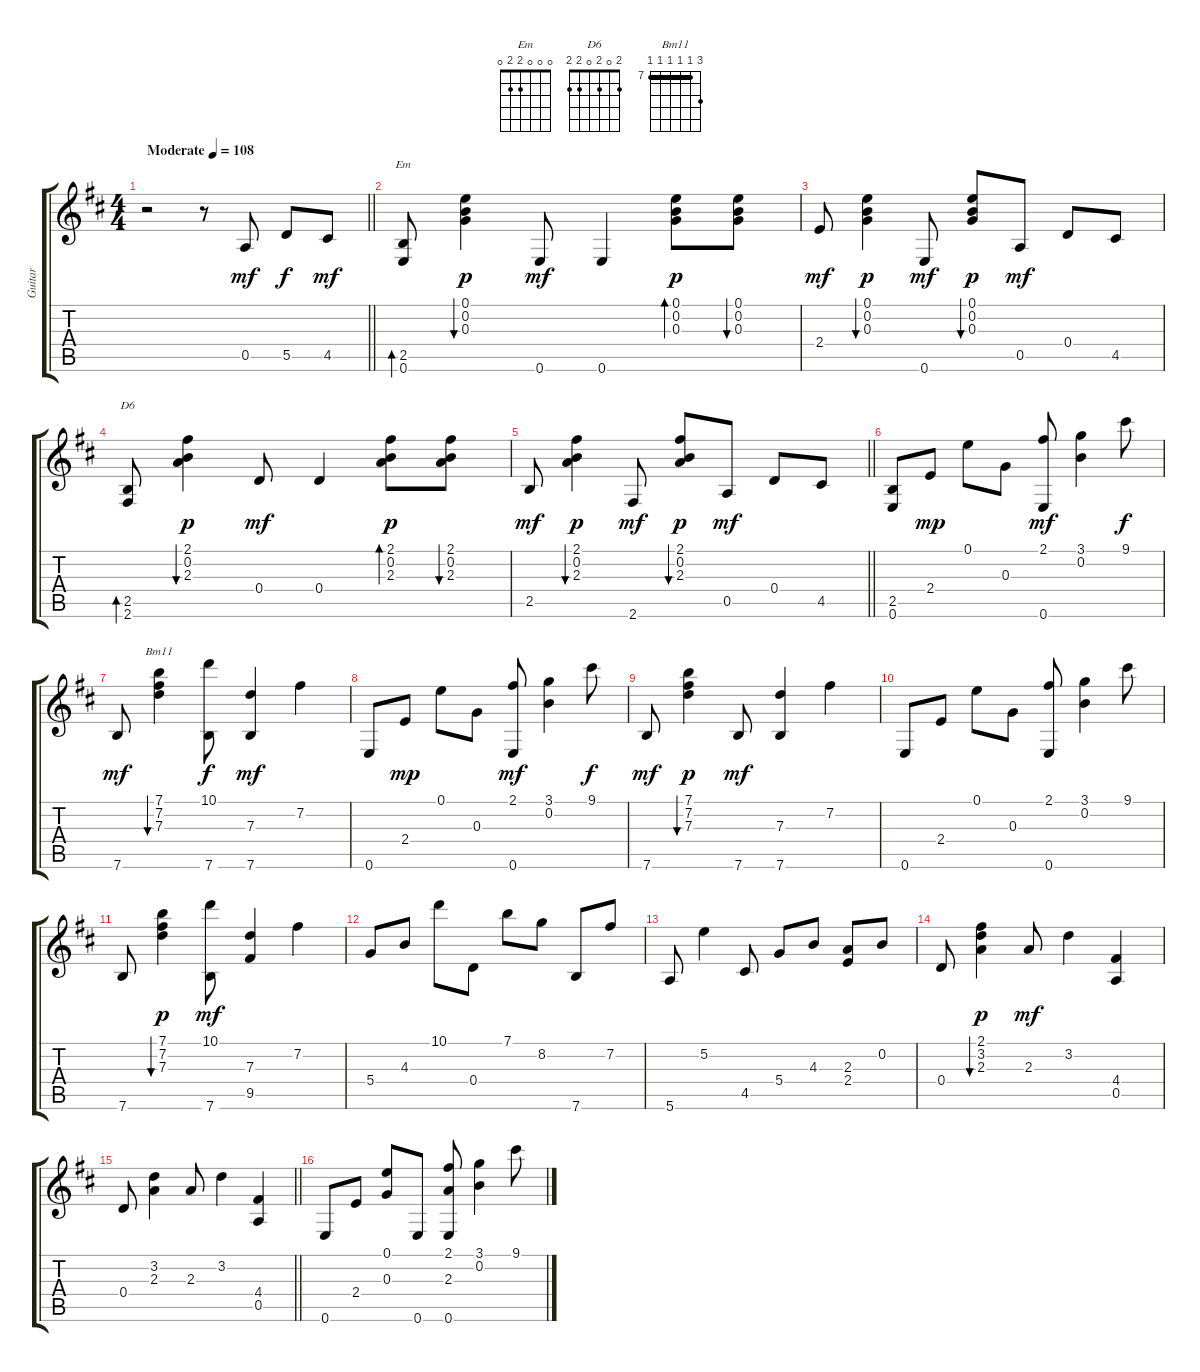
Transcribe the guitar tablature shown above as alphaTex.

\track ("Guitar" "Guitar") {instrument acousticguitarsteel}
\staff {score tabs}
\tuning (E4 B3 G3 D3 A2 E2) {hide}
\chord ("Em" 0 0 0 2 2 0)
\chord ("D6" 2 0 2 0 2 2)
\chord ("Bm11" 9 7 7 7 7 7) {firstfret 7 barre 7}
\ts (4 4)
\tempo (108 "Moderate")
\clef g2
\barLineRight lightlight
\ks bminor
r.2{dy mf instrument acousticguitarsteel} r.8 0.5.8 5.5.8{dy f} 4.5.8{dy mf} |
(2.5 0.6).8{bd 30 ch "Em"} (0.1 0.2 0.3).4{bu 60 dy p} 0.6.8{dy mf} 0.6.4 (0.1 0.2 0.3).8{bd 30 dy p} (0.1 0.2 0.3).8{bu 30} |
2.4.8{dy mf} (0.1 0.2 0.3).4{bu 60 dy p} 0.6.8{dy mf} (0.1 0.2 0.3).8{bu 60 dy p} 0.5.8{dy mf} 0.4.8 4.5.8 |
(2.5 2.6).8{bd 30 ch "D6"} (2.1 0.2 2.3).4{bu 60 dy p} 0.4.8{dy mf} 0.4.4 (2.1 0.2 2.3).8{bd 60 dy p} (2.1 0.2 2.3).8{bu 60} |
\barLineRight lightlight
2.5.8{dy mf} (2.1 0.2 2.3).4{bu 60 dy p} 2.6.8{dy mf} (2.1 0.2 2.3).8{bu 60 dy p} 0.5.8{dy mf} 0.4.8 4.5.8 |
(2.5 0.6).8 2.4.8{dy mp} 0.1.8 0.3.8 (2.1 0.6).8{dy mf} (3.1 0.2).4 9.1.8{dy f} |
7.6.8{dy mf} (7.1 7.2 7.3).4{bu 60 ch "Bm11"} (10.1 7.6).8{dy f} (7.3 7.6).4{dy mf} 7.2.4 |
0.6.8 2.4.8{dy mp} 0.1.8 0.3.8 (2.1 0.6).8{dy mf} (3.1 0.2).4 9.1.8{dy f} |
7.6.8{dy mf} (7.1 7.2 7.3).4{bu 60 dy p} 7.6.8{dy mf} (7.3 7.6).4 7.2.4 |
0.6.8 2.4.8 0.1.8 0.3.8 (2.1 0.6).8 (3.1 0.2).4 9.1.8 |
7.6.8 (7.1 7.2 7.3).4{bu 60 dy p} (10.1 7.6).8{dy mf} (7.3 9.5).4 7.2.4 |
5.4.8 4.3.8 10.1.8 0.4.8 7.1.8 8.2.8 7.6.8 7.2.8 |
5.6.8 5.2.4 4.5.8 5.4.8 4.3.8 (2.3 2.4).8 0.2.8 |
0.4.8 (2.1 3.2 2.3).4{bu 60 dy p} 2.3.8{dy mf} 3.2.4 (4.4 0.5).4 |
\barLineRight lightlight
0.4.8 (3.2 2.3).4 2.3.8 3.2.4 (4.4 0.5).4 |
0.6.8 2.4.8 (0.1 0.3).8 0.6.8 (2.1 2.3 0.6).8 (3.1 0.2).4 9.1.8
